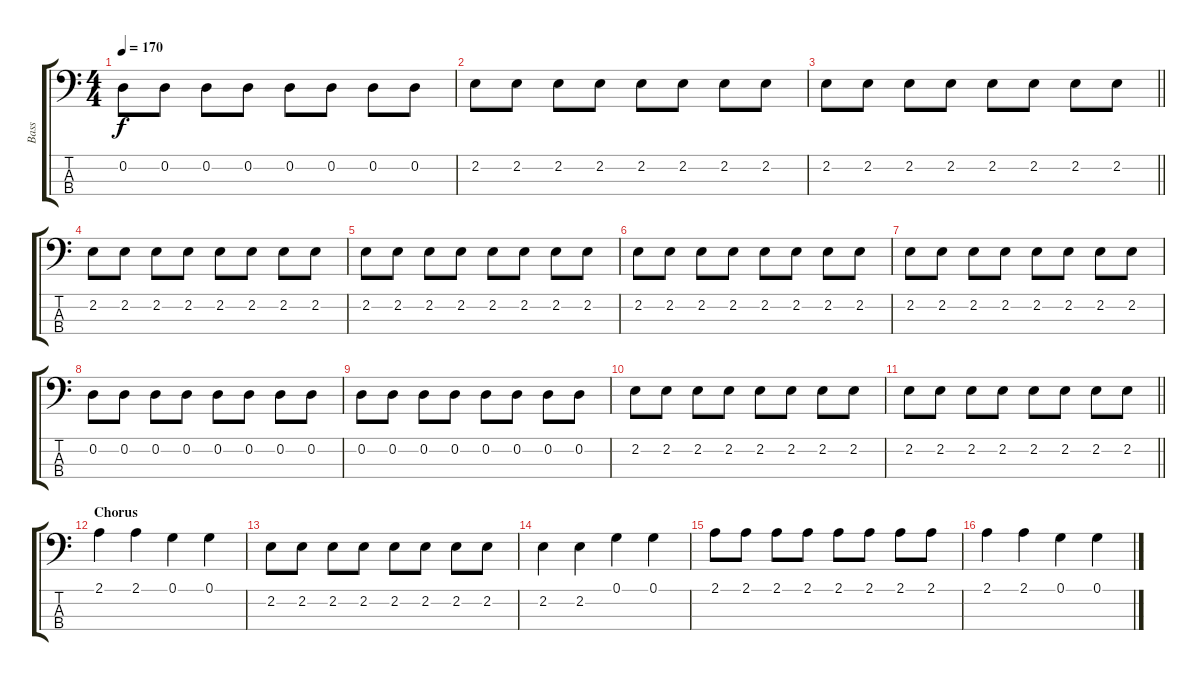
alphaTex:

\track ("Bass" "Bass") {instrument electricbassfinger}
\staff {score tabs}
\tuning (G2 D2 A1 E1) {hide}
\ts (4 4)
\tempo 170
\clef f4
\ks c
0.2.8{dy f} 0.2.8 0.2.8 0.2.8 0.2.8 0.2.8 0.2.8 0.2.8 |
2.2.8 2.2.8 2.2.8 2.2.8 2.2.8 2.2.8 2.2.8 2.2.8 |
\barLineRight lightlight
2.2.8 2.2.8 2.2.8 2.2.8 2.2.8 2.2.8 2.2.8 2.2.8 |
2.2.8 2.2.8 2.2.8 2.2.8 2.2.8 2.2.8 2.2.8 2.2.8 |
2.2.8 2.2.8 2.2.8 2.2.8 2.2.8 2.2.8 2.2.8 2.2.8 |
2.2.8 2.2.8 2.2.8 2.2.8 2.2.8 2.2.8 2.2.8 2.2.8 |
2.2.8 2.2.8 2.2.8 2.2.8 2.2.8 2.2.8 2.2.8 2.2.8 |
0.2.8 0.2.8 0.2.8 0.2.8 0.2.8 0.2.8 0.2.8 0.2.8 |
0.2.8 0.2.8 0.2.8 0.2.8 0.2.8 0.2.8 0.2.8 0.2.8 |
2.2.8 2.2.8 2.2.8 2.2.8 2.2.8 2.2.8 2.2.8 2.2.8 |
\barLineRight lightlight
2.2.8 2.2.8 2.2.8 2.2.8 2.2.8 2.2.8 2.2.8 2.2.8 |
\section ("" "Chorus")
2.1.4 2.1.4 0.1.4 0.1.4 |
2.2.8 2.2.8 2.2.8 2.2.8 2.2.8 2.2.8 2.2.8 2.2.8 |
2.2.4 2.2.4 0.1.4 0.1.4 |
2.1.8 2.1.8 2.1.8 2.1.8 2.1.8 2.1.8 2.1.8 2.1.8 |
2.1.4 2.1.4 0.1.4 0.1.4
